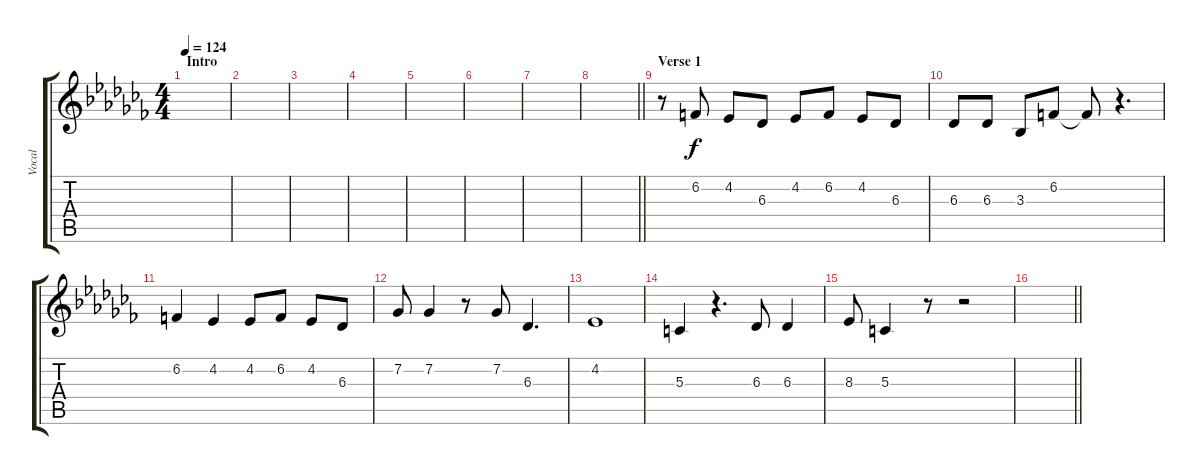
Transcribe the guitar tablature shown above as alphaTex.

\track ("Vocal" "Vocal") {instrument lead6voice}
\staff {score tabs}
\tuning (E4 B3 G3 D3 A2 E2) {hide}
\ts (4 4)
\section ("" "Intro")
\tempo 124
\clef g2
\ks cb
|
|
|
|
|
|
|
\barLineRight lightlight
|
\section ("" "Verse 1")
r.8 6.2.8 4.2.8 6.3.8 4.2.8 6.2.8 4.2.8 6.3.8 |
6.3.8 6.3.8 3.3.8 6.2.8 6.2{t}.8 r.4{d} |
6.2.4 4.2.4 4.2.8 6.2.8 4.2.8 6.3.8 |
7.2.8 7.2.4 r.8 7.2.8 6.3.4{d} |
4.2.1 |
5.3.4 r.4{d} 6.3.8 6.3.4 |
8.3.8 5.3.4 r.8 r.2 |
\barLineRight lightlight
